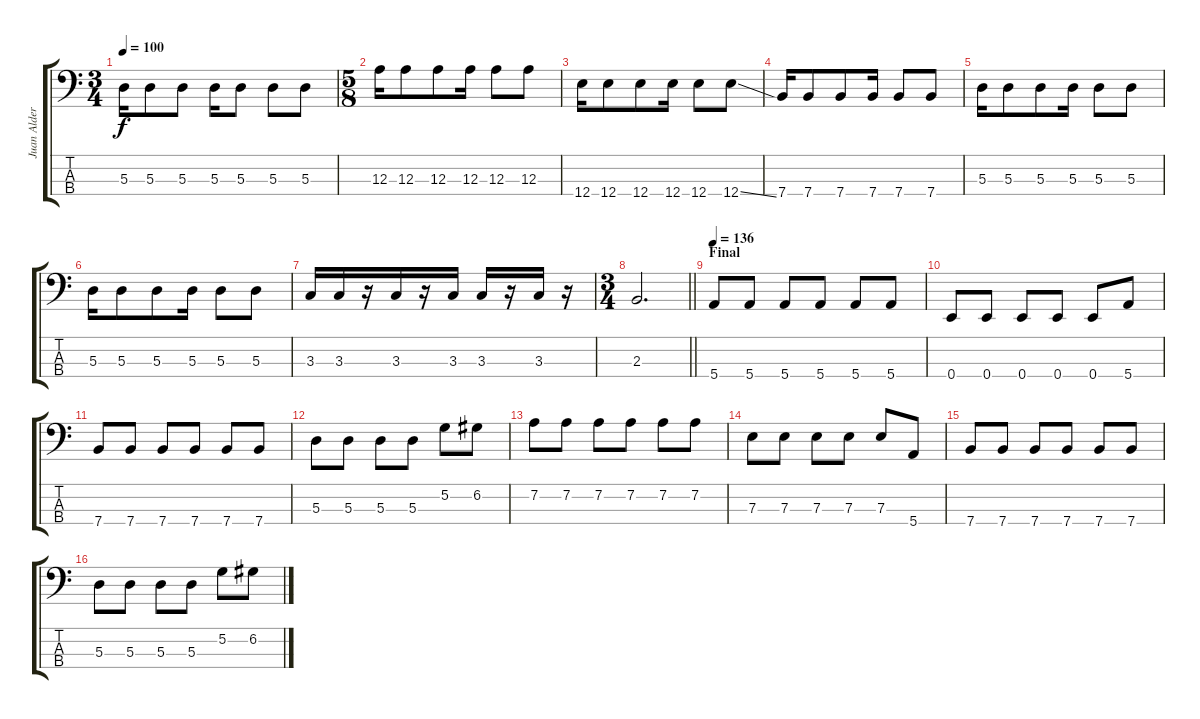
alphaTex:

\track ("Juan Alderte De La Peña [Bass]" "Juan Alder") {instrument electricbassfinger}
\staff {score tabs}
\tuning (G2 D2 A1 E1) {hide}
\ts (3 4)
\tempo 100
\clef f4
\ks c
5.3.16{dy f} 5.3.8 5.3.8 5.3.16 5.3.8 5.3.8 5.3.8 |
\ts (5 8)
12.3.16 12.3.8 12.3.8 12.3.16 12.3.8 12.3.8 |
12.4.16 12.4.8 12.4.8 12.4.16 12.4.8 12.4{ss}.8 |
7.4.16 7.4.8 7.4.8 7.4.16 7.4.8 7.4.8 |
5.3.16 5.3.8 5.3.8 5.3.16 5.3.8 5.3.8 |
5.3.16 5.3.8 5.3.8 5.3.16 5.3.8 5.3.8 |
3.3.16 3.3.16 r.16 3.3.16 r.16 3.3.16 3.3.16 r.16 3.3.16 r.16 |
\ts (3 4)
\barLineRight lightlight
2.3.2{d} |
\section ("" "Final")
\tempo 136
5.4.8 5.4.8 5.4.8 5.4.8 5.4.8 5.4.8 |
0.4.8 0.4.8 0.4.8 0.4.8 0.4.8 5.4.8 |
7.4.8 7.4.8 7.4.8 7.4.8 7.4.8 7.4.8 |
5.3.8 5.3.8 5.3.8 5.3.8 5.2.8 6.2.8 |
7.2.8 7.2.8 7.2.8 7.2.8 7.2.8 7.2.8 |
7.3.8 7.3.8 7.3.8 7.3.8 7.3.8 5.4.8 |
7.4.8 7.4.8 7.4.8 7.4.8 7.4.8 7.4.8 |
5.3.8 5.3.8 5.3.8 5.3.8 5.2.8 6.2.8
